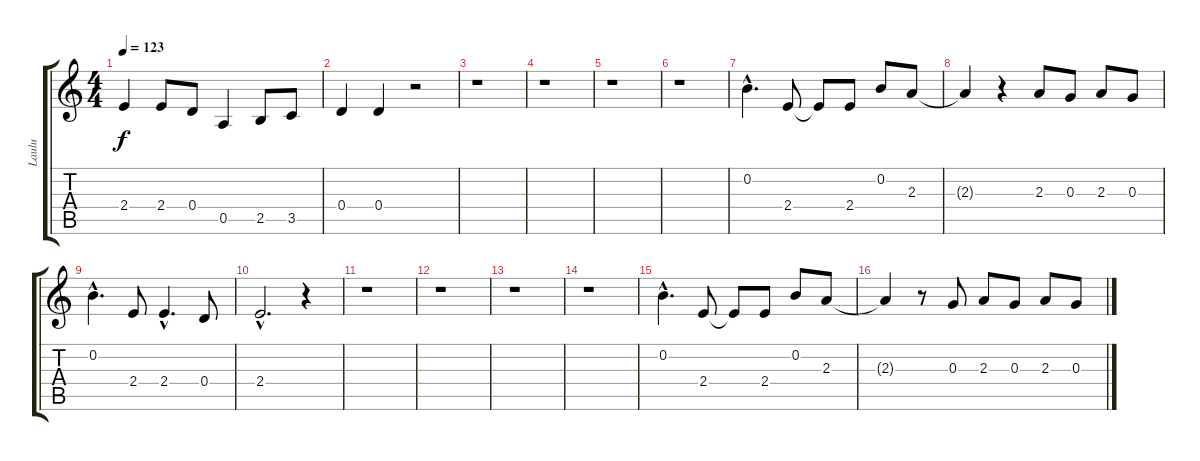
\track ("Laulu" "Laulu") {instrument overdrivenguitar}
\staff {score tabs}
\tuning (E4 B3 G3 D3 A2 E2) {hide}
\ts (4 4)
\tempo 123
\clef g2
\ks c
2.4.4{dy f} 2.4.8 0.4.8 0.5.4 2.5.8 3.5.8 |
0.4.4 0.4.4 r.2 |
r.1 |
r.1 |
r.1 |
r.1 |
0.2{hac}.4{d} 2.4.8 2.4{t}.8 2.4.8 0.2.8 2.3.8 |
2.3{t}.4 r.4 2.3.8 0.3.8 2.3.8 0.3.8 |
0.2{hac}.4{d} 2.4.8 2.4{hac}.4{d} 0.4.8 |
2.4{hac}.2{d} r.4 |
r.1 |
r.1 |
r.1 |
r.1 |
0.2{hac}.4{d} 2.4.8 2.4{t}.8 2.4.8 0.2.8 2.3.8 |
2.3{t}.4 r.8 0.3.8 2.3.8 0.3.8 2.3.8 0.3.8
